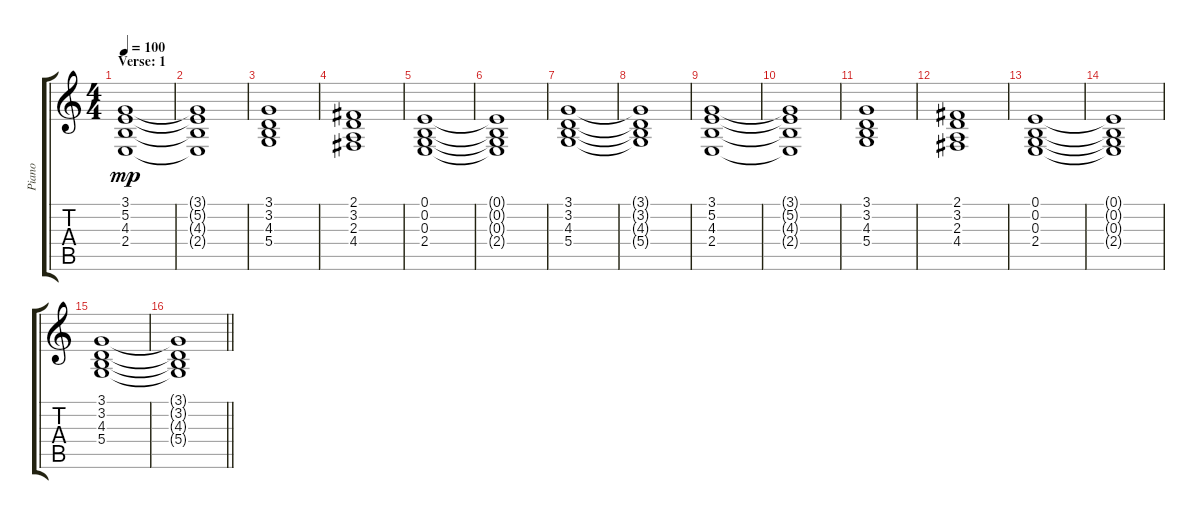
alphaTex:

\track ("Piano" "Piano") {instrument synthstrings2}
\staff {score tabs}
\tuning (E4 B3 G3 D3 A2 E2) {hide}
\ts (4 4)
\section ("" "Verse: 1")
\tempo 100
\clef g2
\ks c
(3.1 5.2 4.3 2.4).1{dy mp} |
(3.1{t} 5.2{t} 4.3{t} 2.4{t}).1 |
(3.1 3.2 4.3 5.4).1 |
(2.1 3.2 2.3 4.4).1 |
(0.1 0.2 0.3 2.4).1 |
(0.1{t} 0.2{t} 0.3{t} 2.4{t}).1 |
(3.1 3.2 4.3 5.4).1 |
(3.1{t} 3.2{t} 4.3{t} 5.4{t}).1 |
(3.1 5.2 4.3 2.4).1 |
(3.1{t} 5.2{t} 4.3{t} 2.4{t}).1 |
(3.1 3.2 4.3 5.4).1 |
(2.1 3.2 2.3 4.4).1 |
(0.1 0.2 0.3 2.4).1 |
(0.1{t} 0.2{t} 0.3{t} 2.4{t}).1 |
(3.1 3.2 4.3 5.4).1 |
\barLineRight lightlight
(3.1{t} 3.2{t} 4.3{t} 5.4{t}).1
